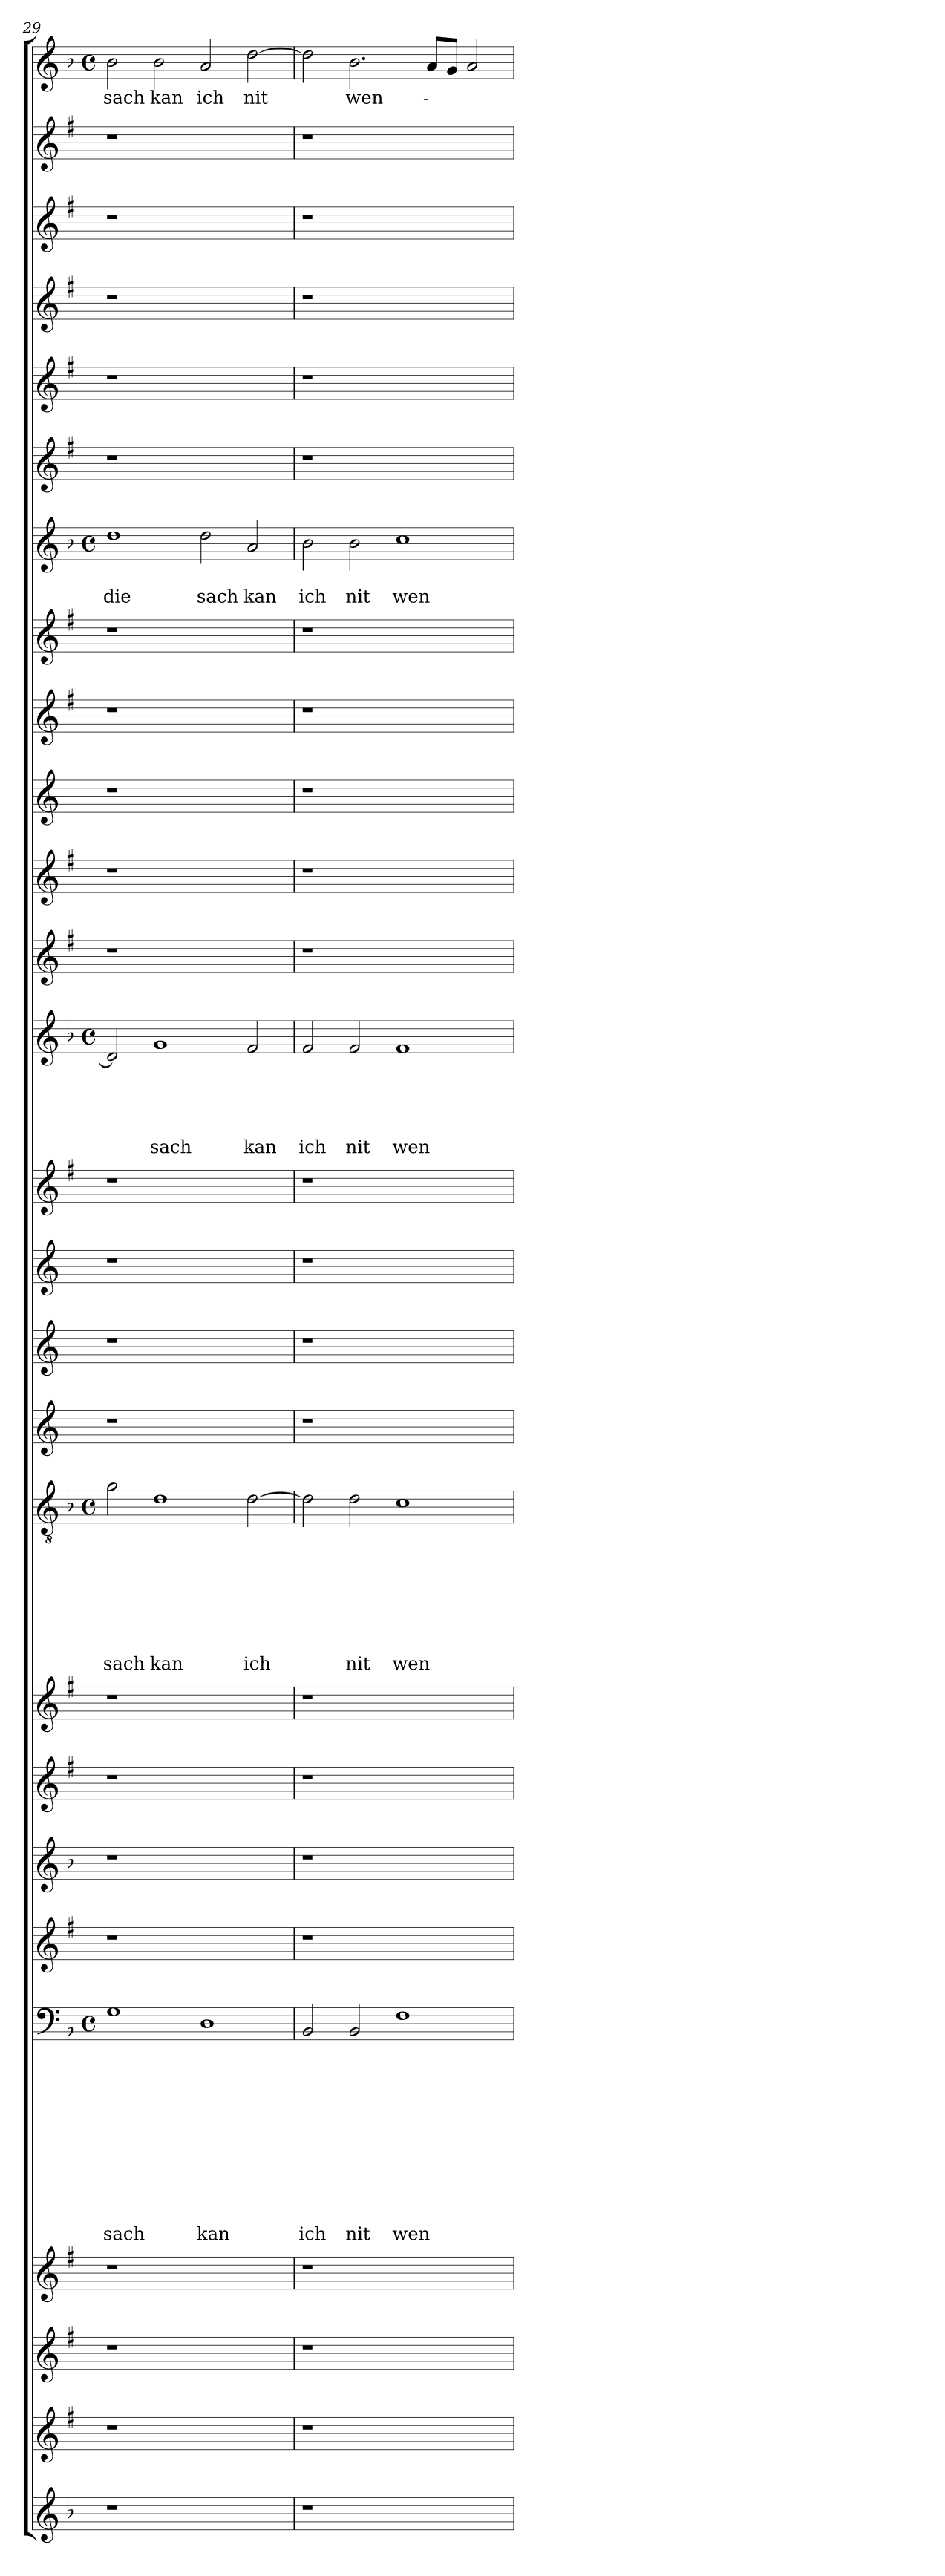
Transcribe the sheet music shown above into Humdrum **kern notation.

**kern	**kern	**kern	**kern	**kern	**text	**text	**text	**text	**text	**text	**text	**text	**text	**text	**text	**kern	**kern	**kern	**kern	**kern	**text	**text	**text	**text	**text	**text	**text	**text	**kern	**kern	**kern	**kern	**kern	**text	**text	**text	**text	**text	**kern	**kern	**kern	**kern	**kern	**kern	**text	**text	**kern	**kern	**kern	**kern	**kern	**kern	**text
*part27	*part26	*part25	*part24	*part23	*part23	*part23	*part23	*part23	*part23	*part23	*part23	*part23	*part23	*part23	*part23	*part22	*part21	*part20	*part19	*part18	*part18	*part18	*part18	*part18	*part18	*part18	*part18	*part18	*part17	*part16	*part15	*part14	*part13	*part13	*part13	*part13	*part13	*part13	*part12	*part11	*part10	*part9	*part8	*part7	*part7	*part7	*part6	*part5	*part4	*part3	*part2	*part1	*part1
*staff27	*staff26	*staff25	*staff24	*staff23	*staff23	*staff23	*staff23	*staff23	*staff23	*staff23	*staff23	*staff23	*staff23	*staff23	*staff23	*staff22	*staff21	*staff20	*staff19	*staff18	*staff18	*staff18	*staff18	*staff18	*staff18	*staff18	*staff18	*staff18	*staff17	*staff16	*staff15	*staff14	*staff13	*staff13	*staff13	*staff13	*staff13	*staff13	*staff12	*staff11	*staff10	*staff9	*staff8	*staff7	*staff7	*staff7	*staff6	*staff5	*staff4	*staff3	*staff2	*staff1	*staff1
*clefG2	*clefG2	*clefG2	*clefG2	*clefF4	*	*	*	*	*	*	*	*	*	*	*	*clefG2	*clefG2	*clefG2	*clefG2	*clefGv2	*	*	*	*	*	*	*	*	*clefG2	*clefG2	*clefG2	*clefG2	*clefG2	*	*	*	*	*	*clefG2	*clefG2	*clefG2	*clefG2	*clefG2	*clefG2	*	*	*clefG2	*clefG2	*clefG2	*clefG2	*clefG2	*clefG2	*
*	*ITrd1c2	*ITrd1c2	*ITrd1c2	*	*	*	*	*	*	*	*	*	*	*	*	*ITrd1c2	*	*ITrd1c2	*ITrd1c2	*	*	*	*	*	*	*	*	*	*ITrd-3c-5	*ITrd-3c-5	*ITrd-3c-5	*ITrd1c2	*	*	*	*	*	*	*ITrd1c2	*ITrd1c2	*ITrd-3c-5	*ITrd1c2	*ITrd1c2	*	*	*	*ITrd1c2	*ITrd1c2	*ITrd1c2	*ITrd1c2	*ITrd1c2	*ITrd-3c-5	*
*k[b-]	*k[b-]	*k[b-]	*k[b-]	*k[b-]	*	*	*	*	*	*	*	*	*	*	*	*k[b-]	*k[b-]	*k[b-]	*k[b-]	*k[b-]	*	*	*	*	*	*	*	*	*k[b-]	*k[b-]	*k[b-]	*k[b-]	*k[b-]	*	*	*	*	*	*k[b-]	*k[b-]	*k[b-]	*k[b-]	*k[b-]	*k[b-]	*	*	*k[b-]	*k[b-]	*k[b-]	*k[b-]	*k[b-]	*k[b-e-]	*
*F:	*F:	*F:	*F:	*F:	*	*	*	*	*	*	*	*	*	*	*	*F:	*F:	*F:	*F:	*F:	*	*	*	*	*	*	*	*	*F:	*F:	*F:	*F:	*F:	*	*	*	*	*	*F:	*F:	*F:	*F:	*F:	*F:	*	*	*F:	*F:	*F:	*F:	*F:	*B-:	*
*	*	*	*	*M4/4	*	*	*	*	*	*	*	*	*	*	*	*	*	*	*	*M4/4	*	*	*	*	*	*	*	*	*	*	*	*	*M4/4	*	*	*	*	*	*	*	*	*	*	*M4/4	*	*	*	*	*	*	*	*M4/4	*
*	*	*	*	*met(c)	*	*	*	*	*	*	*	*	*	*	*	*	*	*	*	*met(c)	*	*	*	*	*	*	*	*	*	*	*	*	*met(c)	*	*	*	*	*	*	*	*	*	*	*met(c)	*	*	*	*	*	*	*	*met(c)	*
=29	=29	=29	=29	=29	=29	=29	=29	=29	=29	=29	=29	=29	=29	=29	=29	=29	=29	=29	=29	=29	=29	=29	=29	=29	=29	=29	=29	=29	=29	=29	=29	=29	=29	=29	=29	=29	=29	=29	=29	=29	=29	=29	=29	=29	=29	=29	=29	=29	=29	=29	=29	=29	=29
!	!	!	!	!	!	!	!	!	!	!	!	!	!	!	!LO:LY:b	!	!	!	!	!	!	!	!	!	!	!	!	!LO:LY:b	!	!	!	!	!	!	!	!	!	!	!	!	!	!	!	!	!	!LO:LY:b	!	!	!	!	!	!	!LO:LY:b
1r	1r	1r	1r	1G	.	.	.	.	.	.	.	.	.	.	sach	1r	1r	1r	1r	2g\	.	.	.	.	.	.	.	sach	1r	1r	1r	1r	2d/]	.	.	.	.	.	1r	1r	1r	1r	1r	1dd	.	die	1r	1r	1r	1r	1r	2ee-\	sach
!	!	!	!	!	!	!	!	!	!	!	!	!	!	!	!	!	!	!	!	!	!	!	!	!	!	!	!	!LO:LY:b	!	!	!	!	!	!	!	!	!	!LO:LY:b	!	!	!	!	!	!	!	!	!	!	!	!	!	!	!LO:LY:b
.	.	.	.	.	.	.	.	.	.	.	.	.	.	.	.	.	.	.	.	1d	.	.	.	.	.	.	.	kan	.	.	.	.	1g	.	.	.	.	sach	.	.	.	.	.	.	.	.	.	.	.	.	.	2ee-\	kan
!	!	!	!	!	!	!	!	!	!	!	!	!	!	!	!LO:LY:b	!	!	!	!	!	!	!	!	!	!	!	!	!	!	!	!	!	!	!	!	!	!	!	!	!	!	!	!	!	!	!LO:LY:b	!	!	!	!	!	!	!LO:LY:b
1ryy	1ryy	1ryy	1ryy	1D	.	.	.	.	.	.	.	.	.	.	kan	1ryy	1ryy	1ryy	1ryy	.	.	.	.	.	.	.	.	.	1ryy	1ryy	1ryy	1ryy	.	.	.	.	.	.	1ryy	1ryy	1ryy	1ryy	1ryy	2dd\	.	sach	1ryy	1ryy	1ryy	1ryy	1ryy	2dd/	ich
!	!	!	!	!	!	!	!	!	!	!	!	!	!	!	!	!	!	!	!	!	!	!	!	!	!	!	!	!LO:LY:b	!	!	!	!	!	!	!	!	!	!LO:LY:b	!	!	!	!	!	!	!	!LO:LY:b	!	!	!	!	!	!	!LO:LY:b
.	.	.	.	.	.	.	.	.	.	.	.	.	.	.	.	.	.	.	.	[>2d\	.	.	.	.	.	.	.	ich	.	.	.	.	2f/	.	.	.	.	kan	.	.	.	.	.	2a/	.	kan	.	.	.	.	.	[>2gg\	nit
=30	=30	=30	=30	=30	=30	=30	=30	=30	=30	=30	=30	=30	=30	=30	=30	=30	=30	=30	=30	=30	=30	=30	=30	=30	=30	=30	=30	=30	=30	=30	=30	=30	=30	=30	=30	=30	=30	=30	=30	=30	=30	=30	=30	=30	=30	=30	=30	=30	=30	=30	=30	=30	=30
!	!	!	!	!	!	!	!	!	!	!	!	!	!	!	!LO:LY:b	!	!	!	!	!	!	!	!	!	!	!	!	!	!	!	!	!	!	!	!	!	!	!LO:LY:b	!	!	!	!	!	!	!	!LO:LY:b	!	!	!	!	!	!	!
1r	1r	1r	1r	2BB-/	.	.	.	.	.	.	.	.	.	.	ich	1r	1r	1r	1r	2d\]	.	.	.	.	.	.	.	.	1r	1r	1r	1r	2f/	.	.	.	.	ich	1r	1r	1r	1r	1r	2b-\	.	ich	1r	1r	1r	1r	1r	2gg\]	.
!	!	!	!	!	!	!	!	!	!	!	!	!	!	!	!LO:LY:b	!	!	!	!	!	!	!	!	!	!	!	!	!LO:LY:b	!	!	!	!	!	!	!	!	!	!LO:LY:b	!	!	!	!	!	!	!	!LO:LY:b	!	!	!	!	!	!	!LO:LY:b
.	.	.	.	2BB-/	.	.	.	.	.	.	.	.	.	.	nit	.	.	.	.	2d\	.	.	.	.	.	.	.	nit	.	.	.	.	2f/	.	.	.	.	nit	.	.	.	.	.	2b-\	.	nit	.	.	.	.	.	2.ee-\	wen-
!	!	!	!	!	!	!	!	!	!	!	!	!	!	!	!LO:LY:b	!	!	!	!	!	!	!	!	!	!	!	!	!LO:LY:b	!	!	!	!	!	!	!	!	!	!LO:LY:b	!	!	!	!	!	!	!	!LO:LY:b	!	!	!	!	!	!	!
1ryy	1ryy	1ryy	1ryy	1F	.	.	.	.	.	.	.	.	.	.	wen-	1ryy	1ryy	1ryy	1ryy	1c	.	.	.	.	.	.	.	wen	1ryy	1ryy	1ryy	1ryy	1f	.	.	.	.	wen-	1ryy	1ryy	1ryy	1ryy	1ryy	1cc	.	wen	1ryy	1ryy	1ryy	1ryy	1ryy	.	.
.	.	.	.	.	.	.	.	.	.	.	.	.	.	.	.	.	.	.	.	.	.	.	.	.	.	.	.	.	.	.	.	.	.	.	.	.	.	.	.	.	.	.	.	.	.	.	.	.	.	.	.	8dd/L	.
.	.	.	.	.	.	.	.	.	.	.	.	.	.	.	.	.	.	.	.	.	.	.	.	.	.	.	.	.	.	.	.	.	.	.	.	.	.	.	.	.	.	.	.	.	.	.	.	.	.	.	.	8cc/J	.
.	.	.	.	.	.	.	.	.	.	.	.	.	.	.	.	.	.	.	.	.	.	.	.	.	.	.	.	.	.	.	.	.	.	.	.	.	.	.	.	.	.	.	.	.	.	.	.	.	.	.	.	2dd/	.
=	=	=	=	=	=	=	=	=	=	=	=	=	=	=	=	=	=	=	=	=	=	=	=	=	=	=	=	=	=	=	=	=	=	=	=	=	=	=	=	=	=	=	=	=	=	=	=	=	=	=	=	=	=
*-	*-	*-	*-	*-	*-	*-	*-	*-	*-	*-	*-	*-	*-	*-	*-	*-	*-	*-	*-	*-	*-	*-	*-	*-	*-	*-	*-	*-	*-	*-	*-	*-	*-	*-	*-	*-	*-	*-	*-	*-	*-	*-	*-	*-	*-	*-	*-	*-	*-	*-	*-	*-	*-
